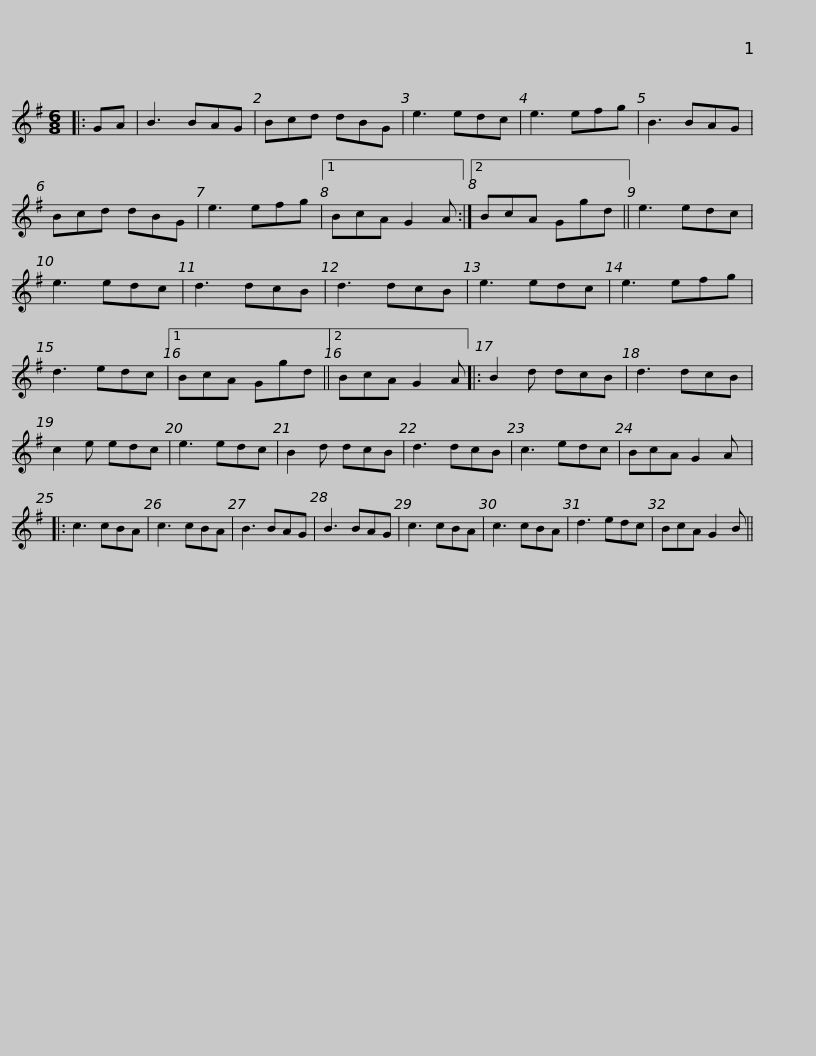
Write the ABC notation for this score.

X:1
L:1/8
M:6/8
I:linebreak $
K:G
V:1 treble
V:1
|: GA | B3 BAG | Bcd dBG | e3 edc | e3 efg | %5
 B3 BAG | Bcd dBG | e3 efg |1 BcA G2 A :|2$ BcA Ggd || %10
 e3 edc | e3 edc | d3 dcB | d3 dcB | e3 edc | %15
 e3 efg | d3 edc |1 BcA Ggd ||2$ BcA G2 A |: B2 d dcB | %20
 d3 dcB | c2 e edc | e3 edc | B2 d dcB | d3 dcB | %25
 c3 edc | BcA G2 A |:$ c3 cBA | c3 cBA | B3 BAG | %30
 B3 BAG | c3 cBA | c3 cBA | d3 edc | BcA G2 B || %35
